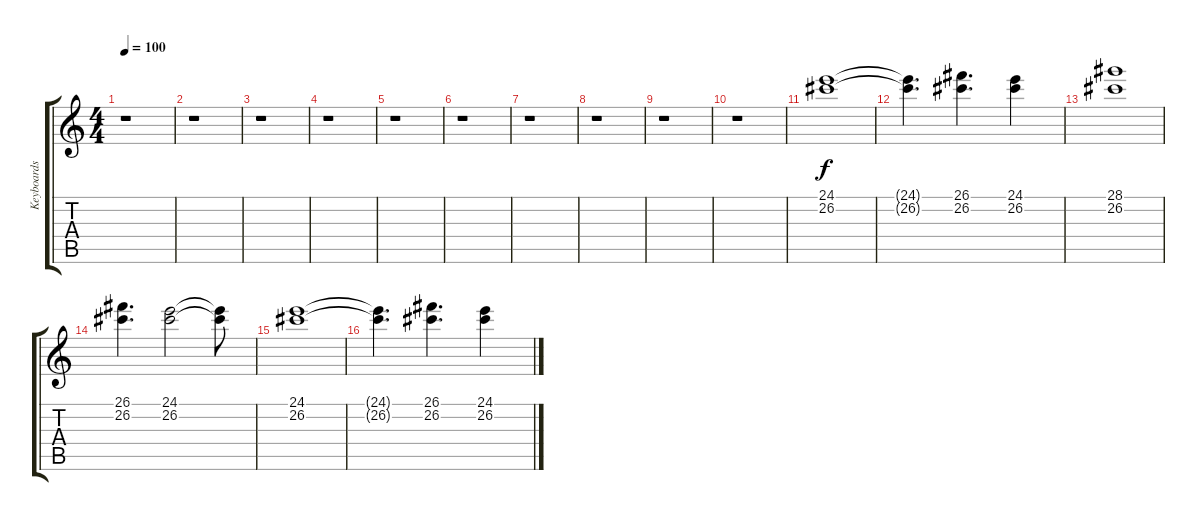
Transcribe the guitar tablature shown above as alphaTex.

\track ("Keyboards (End)" "Keyboards ") {instrument pad2warm}
\staff {score tabs}
\tuning (E4 B3 G3 D3 A2 E2) {hide}
\ts (4 4)
\tempo 100
\clef g2
\ks c
r.1{dy f} |
r.1 |
r.1 |
r.1 |
r.1 |
r.1 |
r.1 |
r.1 |
r.1 |
r.1 |
(24.1 26.2).1 |
(24.1{t} 26.2{t}).4{d} (26.1 26.2).4{d} (24.1 26.2).4 |
(28.1 26.2).1 |
(26.1 26.2).4{d} (24.1 26.2).2 (24.1{t} 26.2{t}).8 |
(24.1 26.2).1{volume 3} |
(24.1{t} 26.2{t}).4{d} (26.1 26.2).4{d} (24.1 26.2).4
